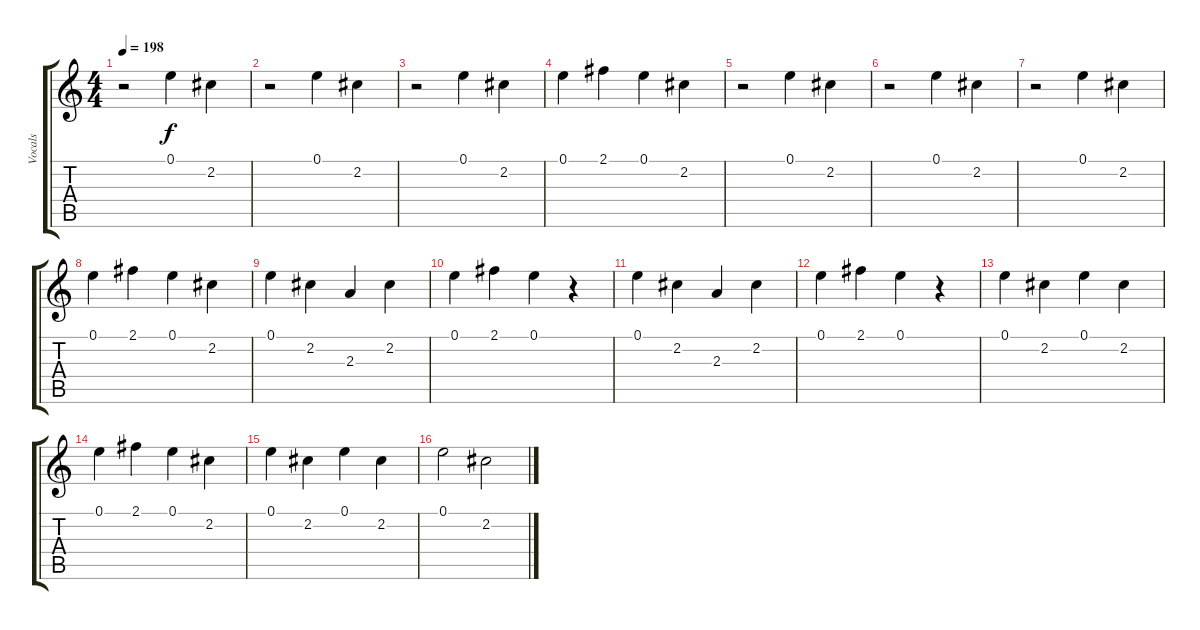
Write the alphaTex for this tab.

\track ("Vocals" "Vocals") {instrument overdrivenguitar}
\staff {score tabs}
\tuning (E4 B3 G3 D3 A2 E2) {hide}
\ts (4 4)
\tempo 198
\clef g2
\ks c
r.2{dy f instrument overdrivenguitar} 0.1.4 2.2.4 |
r.2 0.1.4 2.2.4 |
r.2 0.1.4 2.2.4 |
0.1.4 2.1.4 0.1.4 2.2.4 |
r.2 0.1.4 2.2.4 |
r.2 0.1.4 2.2.4 |
r.2 0.1.4 2.2.4 |
0.1.4 2.1.4 0.1.4 2.2.4 |
0.1.4 2.2.4 2.3.4 2.2.4 |
0.1.4 2.1.4 0.1.4 r.4 |
0.1.4 2.2.4 2.3.4 2.2.4 |
0.1.4 2.1.4 0.1.4 r.4 |
0.1.4 2.2.4 0.1.4 2.2.4 |
0.1.4 2.1.4 0.1.4 2.2.4 |
0.1.4 2.2.4 0.1.4 2.2.4 |
0.1.2 2.2.2
